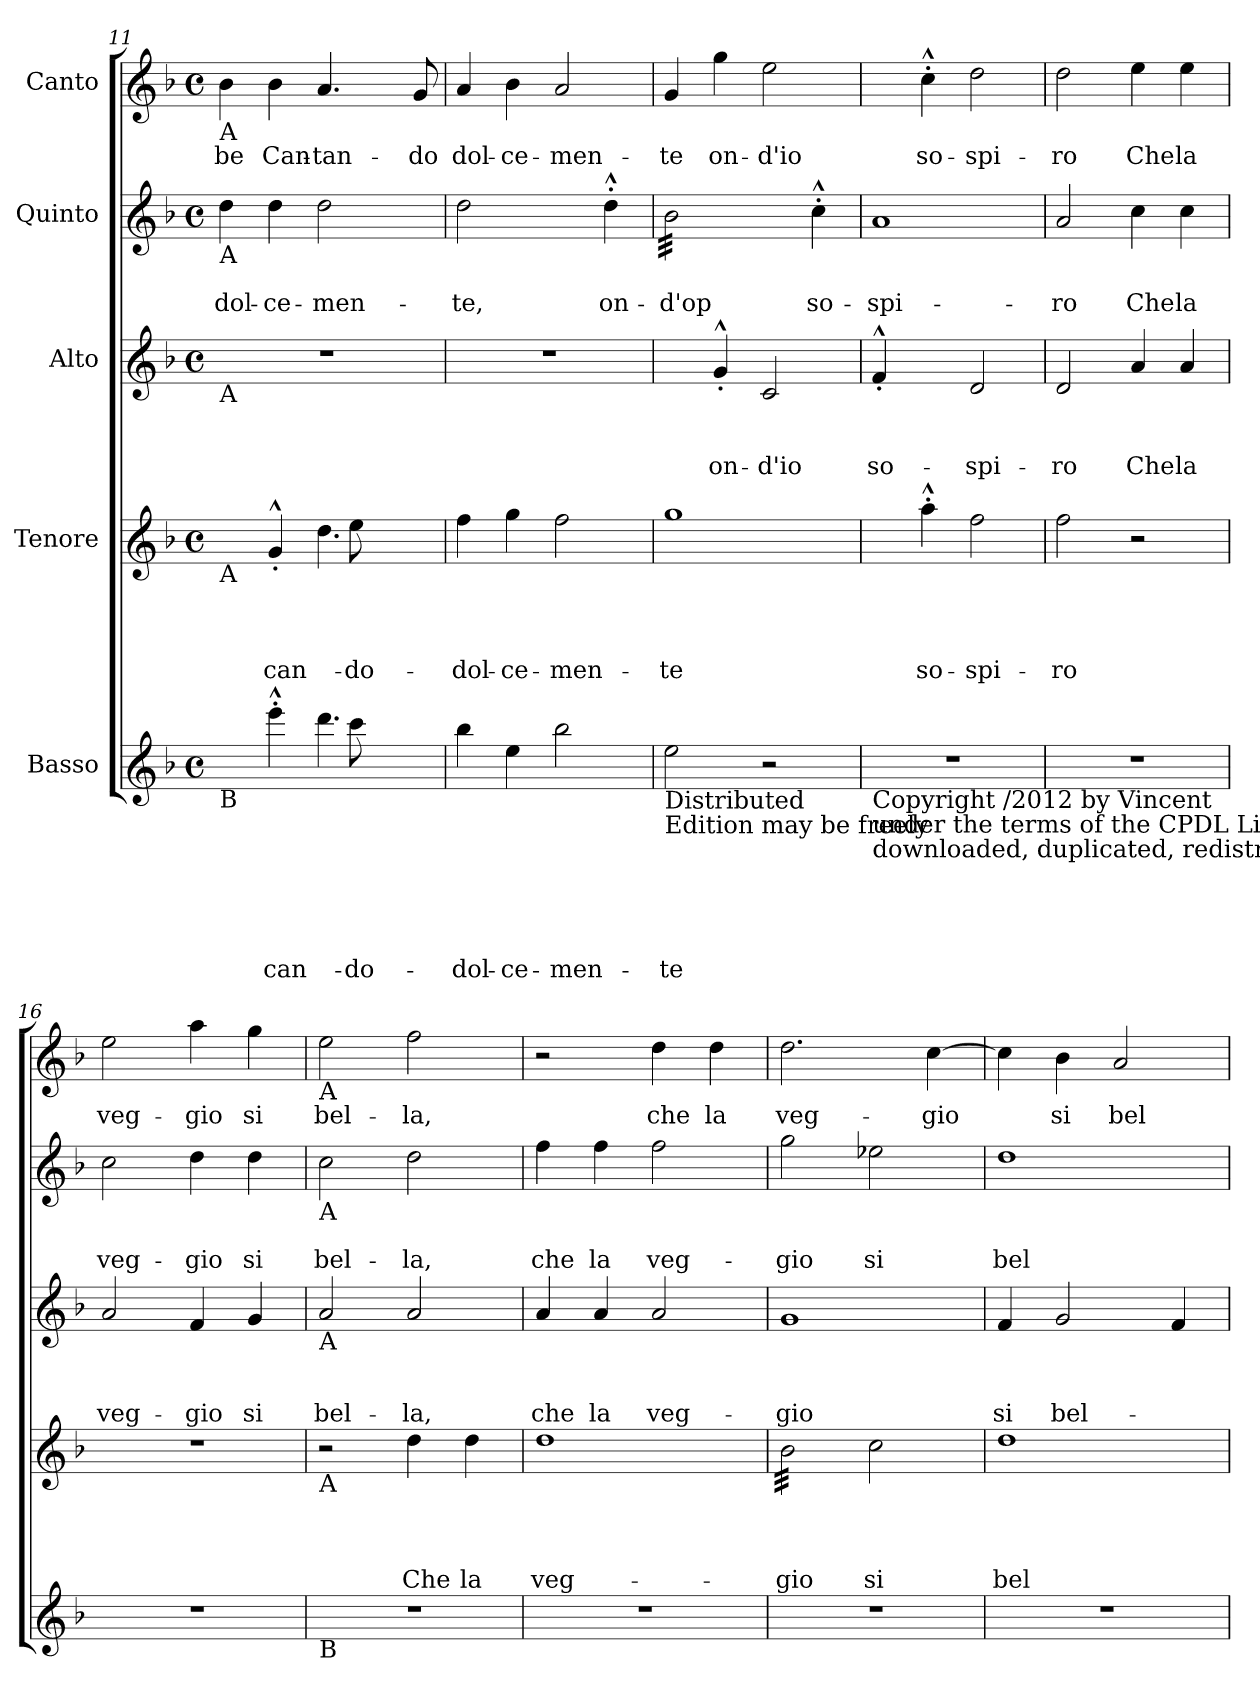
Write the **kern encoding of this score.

**kern	**text	**text	**text	**text	**text	**kern	**text	**text	**text	**text	**kern	**text	**text	**text	**kern	**text	**text	**kern	**text
*part5	*part5	*part5	*part5	*part5	*part5	*part4	*part4	*part4	*part4	*part4	*part3	*part3	*part3	*part3	*part2	*part2	*part2	*part1	*part1
*staff5	*staff5	*staff5	*staff5	*staff5	*staff5	*staff4	*staff4	*staff4	*staff4	*staff4	*staff3	*staff3	*staff3	*staff3	*staff2	*staff2	*staff2	*staff1	*staff1
*I"Basso	*	*	*	*	*	*I"Tenore	*	*	*	*	*I"Alto	*	*	*	*I"Quinto	*	*	*I"Canto	*
!!LO:PB:g=z
*clefG2	*	*	*	*	*	*clefG2	*	*	*	*	*clefG2	*	*	*	*clefG2	*	*	*clefG2	*
*k[b-]	*	*	*	*	*	*k[b-]	*	*	*	*	*k[b-]	*	*	*	*k[b-]	*	*	*k[b-]	*
*F:	*	*	*	*	*	*F:	*	*	*	*	*F:	*	*	*	*F:	*	*	*F:	*
*M4/4	*	*	*	*	*	*M4/4	*	*	*	*	*M4/4	*	*	*	*M4/4	*	*	*M4/4	*
*met(c)	*	*	*	*	*	*met(c)	*	*	*	*	*met(c)	*	*	*	*met(c)	*	*	*met(c)	*
=11	=11	=11	=11	=11	=11	=11	=11	=11	=11	=11	=11	=11	=11	=11	=11	=11	=11	=11	=11
*^	*	*	*	*	*	*^	*	*	*	*	*	*	*	*	*	*	*	*	*
!	!	!	!	!	!	!	!	!	!	!	!	!	!	!	!	!	!	!	!	!LO:TX:b:t=A	!
!	!	!	!	!	!	!	!	!	!	!	!	!	!	!	!	!	!LO:TX:b:t=A	!	!	!	!
!	!	!	!	!	!	!	!	!	!	!	!	!	!LO:TX:b:t=A	!	!	!	!	!	!	!	!
!	!	!	!	!	!	!	!LO:TX:b:t=A	!	!	!	!	!	!	!	!	!	!	!	!	!	!
!LO:TX:b:t=B	!	!	!	!	!	!	!	!	!	!	!	!	!	!	!	!	!	!	!	!	!
!	!	!	!	!	!	!	!	!	!	!	!	!	!	!	!	!	!	!	!LO:LY:b	!	!LO:LY:b
4ryy	2ryy	.	.	.	.	.	4ryy	2ryy	.	.	.	.	1r	.	.	.	4dd\	.	dol-	4b-\	-be
!	!	!	!	!	!	!LO:LY:b	!	!	!	!	!	!LO:LY:b	!	!	!	!	!	!	!LO:LY:b	!	!LO:LY:b
4eee^^<'<\	.	.	.	.	.	can-	4g^^>'>/	.	.	.	.	can-	.	.	.	.	4dd\	.	-ce-	4b-\	Can-
!	!	!	!	!	!	!	!	!	!	!	!	!	!	!	!	!	!	!	!LO:LY:b	!	!LO:LY:b
4.ddd\	8ryy	.	.	.	.	.	4.dd\	8ryy	.	.	.	.	.	.	.	.	2dd\	.	-men-	4.a/	-tan-
!	!	!	!	!	!	!LO:LY:b	!	!	!	!	!	!LO:LY:b	!	!	!	!	!	!	!	!	!
.	8ccc\	.	.	.	.	-do	.	8ee\	.	.	.	-do	.	.	.	.	.	.	.	.	.
.	8ryy	.	.	.	.	.	.	8ryy	.	.	.	.	.	.	.	.	.	.	.	.	.
!	!	!	!	!	!	!	!	!	!	!	!	!	!	!	!	!	!	!	!	!	!LO:LY:b
8ryy	8ryy	.	.	.	.	.	8ryy	8ryy	.	.	.	.	.	.	.	.	.	.	.	8g/	-do
=12	=12	=12	=12	=12	=12	=12	=12	=12	=12	=12	=12	=12	=12	=12	=12	=12	=12	=12	=12	=12	=12
!	!	!	!	!	!	!LO:LY:b	!	!	!	!	!	!LO:LY:b	!	!	!	!	!	!	!LO:LY:b	!	!LO:LY:b
*v	*v	*	*	*	*	*	*	*	*	*	*	*	*	*	*	*	*	*	*	*	*
*	*	*	*	*	*	*v	*v	*	*	*	*	*	*	*	*	*	*	*	*	*
4bb-\	.	.	.	.	dol-	4ff\	.	.	.	dol-	1r	.	.	.	2dd\	.	-te,	4a/	dol-
!	!	!	!	!	!LO:LY:b	!	!	!	!	!LO:LY:b	!	!	!	!	!	!	!	!	!LO:LY:b
4ee\	.	.	.	.	-ce-	4gg\	.	.	.	-ce-	.	.	.	.	.	.	.	4b-\	-ce-
!	!	!	!	!	!LO:LY:b	!	!	!	!	!LO:LY:b	!	!	!	!	!	!	!	!	!LO:LY:b
2bb-\	.	.	.	.	-men-	2ff\	.	.	.	-men-	.	.	.	.	4ryy	.	.	2a/	-men-
!	!	!	!	!	!	!	!	!	!	!	!	!	!	!	!	!	!LO:LY:b	!	!
.	.	.	.	.	.	.	.	.	.	.	.	.	.	.	4dd^^>'>\	.	on-	.	.
=13	=13	=13	=13	=13	=13	=13	=13	=13	=13	=13	=13	=13	=13	=13	=13	=13	=13	=13	=13
!LO:TX:b:t=Distributed	!	!	!	!	!	!	!	!	!	!	!	!	!	!	!	!	!	!	!
!LO:TX:b:t=Edition may be freely	!	!	!	!	!	!	!	!	!	!	!	!	!	!	!	!	!	!	!
!	!	!	!	!	!LO:LY:b	!	!	!	!	!LO:LY:b	!	!	!	!	!	!	!LO:LY:b	!	!LO:LY:b
*	*	*	*	*	*	*	*	*	*	*	*	*	*	*	*tremolo	*	*	*	*
2ee\	.	.	.	.	-te	1gg	.	.	.	-te	4ryy	.	.	.	32b-\LLL	.	-d'op	4g/	-te
.	.	.	.	.	.	.	.	.	.	.	.	.	.	.	32b-\	.	.	.	.
.	.	.	.	.	.	.	.	.	.	.	.	.	.	.	32b-\	.	.	.	.
.	.	.	.	.	.	.	.	.	.	.	.	.	.	.	32b-\	.	.	.	.
.	.	.	.	.	.	.	.	.	.	.	.	.	.	.	32b-\	.	.	.	.
.	.	.	.	.	.	.	.	.	.	.	.	.	.	.	32b-\	.	.	.	.
.	.	.	.	.	.	.	.	.	.	.	.	.	.	.	32b-\	.	.	.	.
.	.	.	.	.	.	.	.	.	.	.	.	.	.	.	32b-\	.	.	.	.
!	!	!	!	!	!	!	!	!	!	!	!	!	!	!LO:LY:b	!	!	!	!	!LO:LY:b
.	.	.	.	.	.	.	.	.	.	.	4g^^<'</	.	.	on-	32b-\	.	.	4gg\	on-
.	.	.	.	.	.	.	.	.	.	.	.	.	.	.	32b-\	.	.	.	.
.	.	.	.	.	.	.	.	.	.	.	.	.	.	.	32b-\	.	.	.	.
.	.	.	.	.	.	.	.	.	.	.	.	.	.	.	32b-\	.	.	.	.
.	.	.	.	.	.	.	.	.	.	.	.	.	.	.	32b-\	.	.	.	.
.	.	.	.	.	.	.	.	.	.	.	.	.	.	.	32b-\	.	.	.	.
.	.	.	.	.	.	.	.	.	.	.	.	.	.	.	32b-\	.	.	.	.
.	.	.	.	.	.	.	.	.	.	.	.	.	.	.	32b-\JJJ	.	.	.	.
*	*	*	*	*	*	*	*	*	*	*	*	*	*	*	*Xtremolo	*	*	*	*
!	!	!	!	!	!	!	!	!	!	!	!	!	!	!LO:LY:b	!	!	!	!	!LO:LY:b
2r	.	.	.	.	.	.	.	.	.	.	2c/	.	.	-d'io	4ryy	.	.	2ee\	-d'io
!	!	!	!	!	!	!	!	!	!	!	!	!	!	!	!	!	!LO:LY:b	!	!
.	.	.	.	.	.	.	.	.	.	.	.	.	.	.	4cc^^>'>\	.	so-	.	.
=14	=14	=14	=14	=14	=14	=14	=14	=14	=14	=14	=14	=14	=14	=14	=14	=14	=14	=14	=14
!LO:TX:b:t=Copyright /2012 by Vincent	!	!	!	!	!	!	!	!	!	!	!	!	!	!	!	!	!	!	!
!LO:TX:b:t=under the terms of the CPDL License	!	!	!	!	!	!	!	!	!	!	!	!	!	!	!	!	!	!	!
!LO:TX:b:t=downloaded, duplicated, redistributed,	!	!	!	!	!	!	!	!	!	!	!	!	!	!	!	!	!	!	!
!	!	!	!	!	!	!	!	!	!	!	!	!	!	!LO:LY:b	!	!	!LO:LY:b	!	!
1r	.	.	.	.	.	4ryy	.	.	.	.	4f^^<'</	.	.	so-	1a	.	-spi-	4ryy	.
!	!	!	!	!	!	!	!	!	!	!LO:LY:b	!	!	!	!	!	!	!	!	!LO:LY:b
.	.	.	.	.	.	4aa^^>'>\	.	.	.	so-	4ryy	.	.	.	.	.	.	4cc^^>'>\	so-
!	!	!	!	!	!	!	!	!	!	!LO:LY:b	!	!	!	!LO:LY:b	!	!	!	!	!LO:LY:b
.	.	.	.	.	.	2ff\	.	.	.	-spi-	2d/	.	.	-spi-	.	.	.	2dd\	-spi-
=15	=15	=15	=15	=15	=15	=15	=15	=15	=15	=15	=15	=15	=15	=15	=15	=15	=15	=15	=15
!	!	!	!	!	!	!	!	!	!	!LO:LY:b	!	!	!	!LO:LY:b	!	!	!LO:LY:b	!	!LO:LY:b
1r	.	.	.	.	.	2ff\	.	.	.	-ro	2d/	.	.	-ro	2a/	.	-ro	2dd\	-ro
!	!	!	!	!	!	!	!	!	!	!	!	!	!	!LO:LY:b	!	!	!LO:LY:b	!	!LO:LY:b
.	.	.	.	.	.	2r	.	.	.	.	4a/	.	.	Che	4cc\	.	Che	4ee\	Che
!	!	!	!	!	!	!	!	!	!	!	!	!	!	!LO:LY:b	!	!	!LO:LY:b	!	!LO:LY:b
.	.	.	.	.	.	.	.	.	.	.	4a/	.	.	la	4cc\	.	la	4ee\	la
=16	=16	=16	=16	=16	=16	=16	=16	=16	=16	=16	=16	=16	=16	=16	=16	=16	=16	=16	=16
!	!	!	!	!	!	!	!	!	!	!	!	!	!	!LO:LY:b	!	!	!LO:LY:b	!	!LO:LY:b
1r	.	.	.	.	.	1r	.	.	.	.	2a/	.	.	veg-	2cc\	.	veg-	2ee\	veg-
!	!	!	!	!	!	!	!	!	!	!	!	!	!	!LO:LY:b	!	!	!LO:LY:b	!	!LO:LY:b
.	.	.	.	.	.	.	.	.	.	.	4f/	.	.	-gio	4dd\	.	-gio	4aa\	-gio
!	!	!	!	!	!	!	!	!	!	!	!	!	!	!LO:LY:b	!	!	!LO:LY:b	!	!LO:LY:b
.	.	.	.	.	.	.	.	.	.	.	4g/	.	.	si	4dd\	.	si	4gg\	si
!!LO:PB:g=z
=17	=17	=17	=17	=17	=17	=17	=17	=17	=17	=17	=17	=17	=17	=17	=17	=17	=17	=17	=17
!	!	!	!	!	!	!	!	!	!	!	!	!	!	!	!	!	!	!LO:TX:b:t=A	!
!	!	!	!	!	!	!	!	!	!	!	!	!	!	!	!LO:TX:b:t=A	!	!	!	!
!	!	!	!	!	!	!	!	!	!	!	!LO:TX:b:t=A	!	!	!	!	!	!	!	!
!	!	!	!	!	!	!LO:TX:b:t=A	!	!	!	!	!	!	!	!	!	!	!	!	!
!LO:TX:b:t=B	!	!	!	!	!	!	!	!	!	!	!	!	!	!	!	!	!	!	!
!	!	!	!	!	!	!	!	!	!	!	!	!	!	!LO:LY:b	!	!	!LO:LY:b	!	!LO:LY:b
1r	.	.	.	.	.	2r	.	.	.	.	2a/	.	.	bel-	2cc\	.	bel-	2ee\	bel-
!	!	!	!	!	!	!	!	!	!	!LO:LY:b	!	!	!	!LO:LY:b	!	!	!LO:LY:b	!	!LO:LY:b
.	.	.	.	.	.	4dd\	.	.	.	Che	2a/	.	.	-la,	2dd\	.	-la,	2ff\	-la,
!	!	!	!	!	!	!	!	!	!	!LO:LY:b	!	!	!	!	!	!	!	!	!
.	.	.	.	.	.	4dd\	.	.	.	la	.	.	.	.	.	.	.	.	.
=18	=18	=18	=18	=18	=18	=18	=18	=18	=18	=18	=18	=18	=18	=18	=18	=18	=18	=18	=18
!	!	!	!	!	!	!	!	!	!	!LO:LY:b	!	!	!	!LO:LY:b	!	!	!LO:LY:b	!	!
1r	.	.	.	.	.	1dd	.	.	.	veg-	4a/	.	.	che	4ff\	.	che	2r	.
!	!	!	!	!	!	!	!	!	!	!	!	!	!	!LO:LY:b	!	!	!LO:LY:b	!	!
.	.	.	.	.	.	.	.	.	.	.	4a/	.	.	la	4ff\	.	la	.	.
!	!	!	!	!	!	!	!	!	!	!	!	!	!	!LO:LY:b	!	!	!LO:LY:b	!	!LO:LY:b
.	.	.	.	.	.	.	.	.	.	.	2a/	.	.	veg-	2ff\	.	veg-	4dd\	che
!	!	!	!	!	!	!	!	!	!	!	!	!	!	!	!	!	!	!	!LO:LY:b
.	.	.	.	.	.	.	.	.	.	.	.	.	.	.	.	.	.	4dd\	la
=19	=19	=19	=19	=19	=19	=19	=19	=19	=19	=19	=19	=19	=19	=19	=19	=19	=19	=19	=19
!	!	!	!	!	!	!	!	!	!	!LO:LY:b	!	!	!	!LO:LY:b	!	!	!LO:LY:b	!	!LO:LY:b
*	*	*	*	*	*	*tremolo	*	*	*	*	*	*	*	*	*	*	*	*	*
1r	.	.	.	.	.	32b-\LLL	.	.	.	-gio	1g	.	.	-gio	2gg\	.	-gio	2.dd\	veg-
.	.	.	.	.	.	32b-\	.	.	.	.	.	.	.	.	.	.	.	.	.
.	.	.	.	.	.	32b-\	.	.	.	.	.	.	.	.	.	.	.	.	.
.	.	.	.	.	.	32b-\	.	.	.	.	.	.	.	.	.	.	.	.	.
.	.	.	.	.	.	32b-\	.	.	.	.	.	.	.	.	.	.	.	.	.
.	.	.	.	.	.	32b-\	.	.	.	.	.	.	.	.	.	.	.	.	.
.	.	.	.	.	.	32b-\	.	.	.	.	.	.	.	.	.	.	.	.	.
.	.	.	.	.	.	32b-\	.	.	.	.	.	.	.	.	.	.	.	.	.
.	.	.	.	.	.	32b-\	.	.	.	.	.	.	.	.	.	.	.	.	.
.	.	.	.	.	.	32b-\	.	.	.	.	.	.	.	.	.	.	.	.	.
.	.	.	.	.	.	32b-\	.	.	.	.	.	.	.	.	.	.	.	.	.
.	.	.	.	.	.	32b-\	.	.	.	.	.	.	.	.	.	.	.	.	.
.	.	.	.	.	.	32b-\	.	.	.	.	.	.	.	.	.	.	.	.	.
.	.	.	.	.	.	32b-\	.	.	.	.	.	.	.	.	.	.	.	.	.
.	.	.	.	.	.	32b-\	.	.	.	.	.	.	.	.	.	.	.	.	.
.	.	.	.	.	.	32b-\JJJ	.	.	.	.	.	.	.	.	.	.	.	.	.
*	*	*	*	*	*	*Xtremolo	*	*	*	*	*	*	*	*	*	*	*	*	*
!	!	!	!	!	!	!	!	!	!	!LO:LY:b	!	!	!	!	!	!	!LO:LY:b	!	!
.	.	.	.	.	.	2cc\	.	.	.	si	.	.	.	.	2ee-X\	.	si	.	.
!	!	!	!	!	!	!	!	!	!	!	!	!	!	!	!	!	!	!	!LO:LY:b
.	.	.	.	.	.	.	.	.	.	.	.	.	.	.	.	.	.	[>4cc\	-gio
=20	=20	=20	=20	=20	=20	=20	=20	=20	=20	=20	=20	=20	=20	=20	=20	=20	=20	=20	=20
!	!	!	!	!	!	!	!	!	!	!LO:LY:b	!	!	!	!LO:LY:b	!	!	!LO:LY:b	!	!
1r	.	.	.	.	.	1dd	.	.	.	bel-	4f/	.	.	si	1dd	.	bel-	4cc\]	.
!	!	!	!	!	!	!	!	!	!	!	!	!	!	!LO:LY:b	!	!	!	!	!LO:LY:b
.	.	.	.	.	.	.	.	.	.	.	2g/	.	.	bel-	.	.	.	4b-\	si
!	!	!	!	!	!	!	!	!	!	!	!	!	!	!	!	!	!	!	!LO:LY:b
.	.	.	.	.	.	.	.	.	.	.	.	.	.	.	.	.	.	2a/	bel-
.	.	.	.	.	.	.	.	.	.	.	4f/	.	.	.	.	.	.	.	.
=	=	=	=	=	=	=	=	=	=	=	=	=	=	=	=	=	=	=	=
*-	*-	*-	*-	*-	*-	*-	*-	*-	*-	*-	*-	*-	*-	*-	*-	*-	*-	*-	*-
